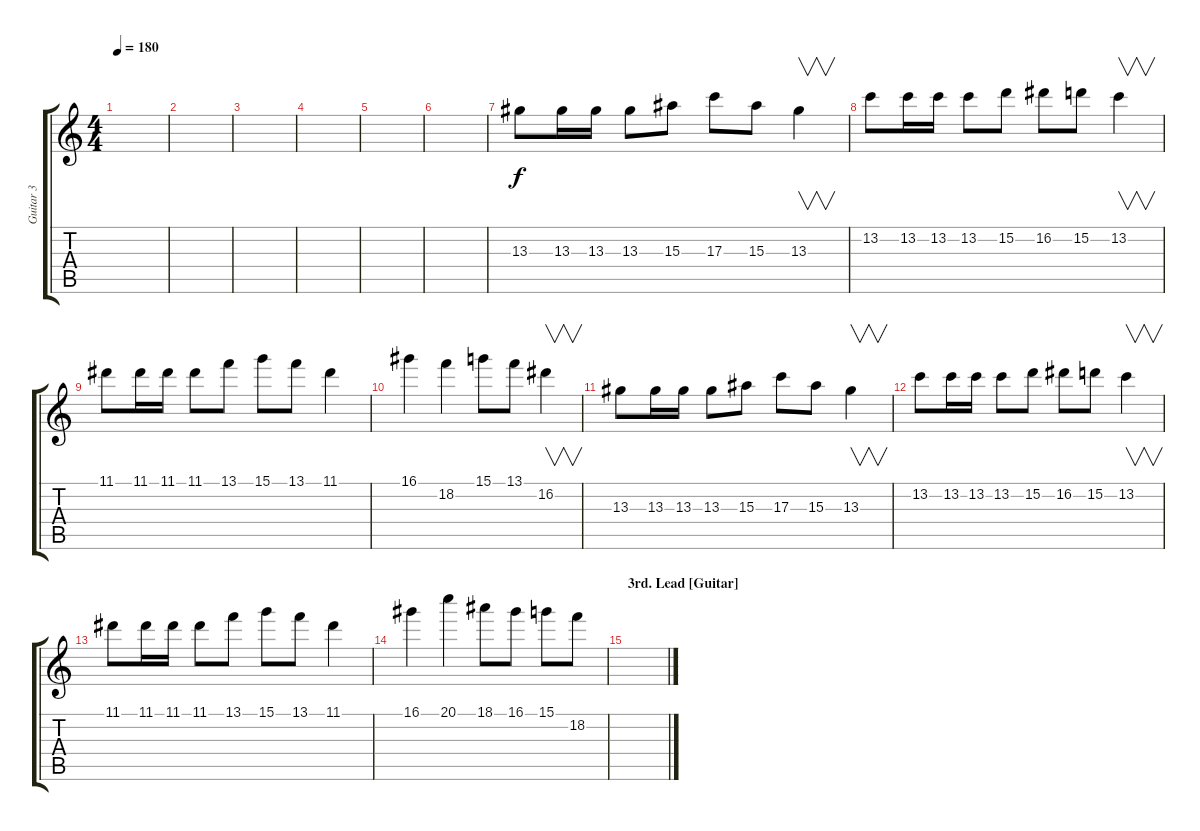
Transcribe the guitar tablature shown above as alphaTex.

\track ("Guitar 3" "Guitar 3") {instrument distortionguitar}
\staff {score tabs}
\tuning (E4 B3 G3 D3 A2 E2) {hide}
\ts (4 4)
\tempo 180
\clef g2
\ks c
|
|
|
|
|
|
13.3.8 13.3.16 13.3.16 13.3.8 15.3.8 17.3.8 15.3.8 13.3.4{v} |
13.2.8 13.2.16 13.2.16 13.2.8 15.2.8 16.2.8 15.2.8 13.2.4{v} |
11.1.8 11.1.16 11.1.16 11.1.8 13.1.8 15.1.8 13.1.8 11.1.4 |
16.1.4 18.2.4 15.1.8 13.1.8 16.2.4{v} |
13.3.8 13.3.16 13.3.16 13.3.8 15.3.8 17.3.8 15.3.8 13.3.4{v} |
13.2.8 13.2.16 13.2.16 13.2.8 15.2.8 16.2.8 15.2.8 13.2.4{v} |
11.1.8 11.1.16 11.1.16 11.1.8 13.1.8 15.1.8 13.1.8 11.1.4 |
16.1.4 20.1.4 18.1.8 16.1.8 15.1.8 18.2.8 |
\section ("" "3rd. Lead [Guitar]")
